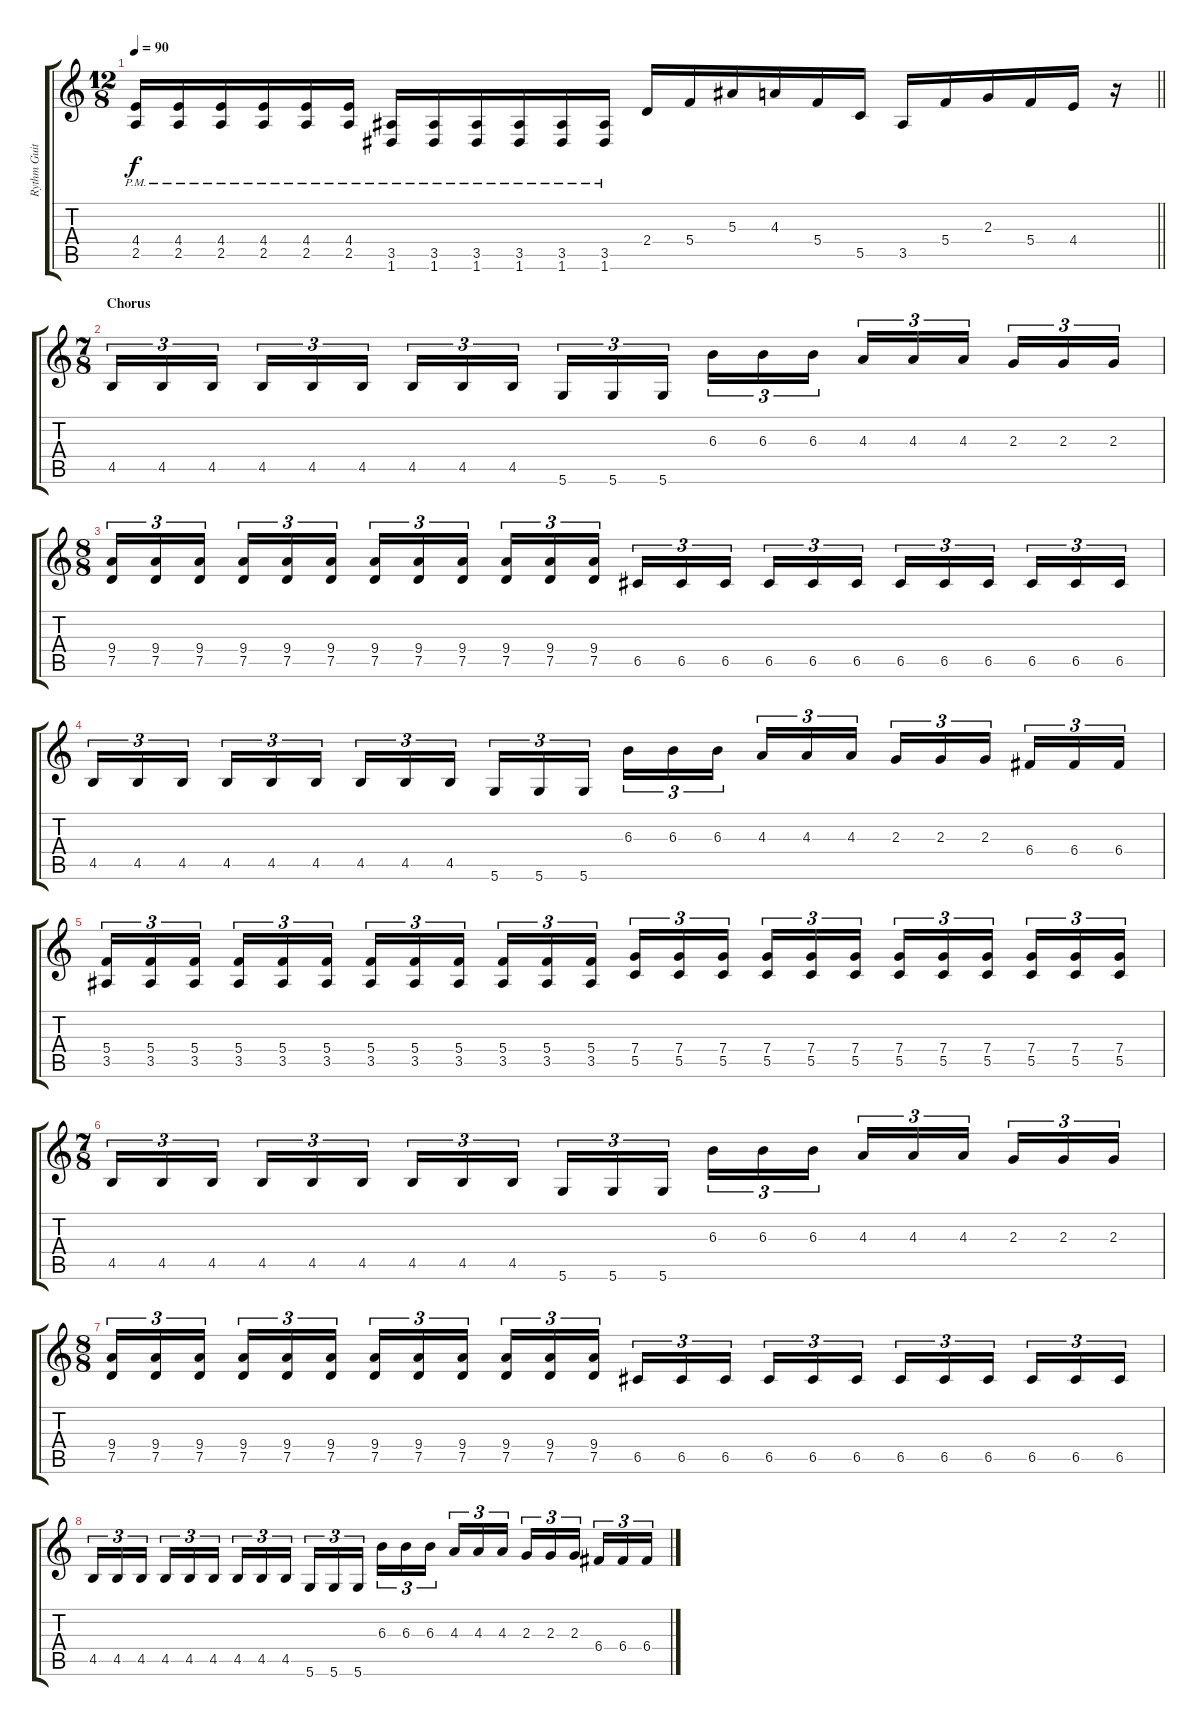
\track ("Rythm Guitar" "Rythm Guit") {instrument distortionguitar}
\staff {score tabs}
\tuning (D4 A3 F3 C3 G2 D2) {hide}
\ts (12 8)
\tempo 90
\clef g2
\barLineRight lightlight
\ks c
(4.4{pm} 2.5{pm}).16{dy f} (4.4{pm} 2.5{pm}).16 (4.4{pm} 2.5{pm}).16 (4.4{pm} 2.5{pm}).16 (4.4{pm} 2.5{pm}).16 (4.4{pm} 2.5{pm}).16 (3.5{pm} 1.6{pm}).16 (3.5{pm} 1.6{pm}).16 (3.5{pm} 1.6{pm}).16 (3.5{pm} 1.6{pm}).16 (3.5{pm} 1.6{pm}).16 (3.5{pm} 1.6{pm}).16 2.4.16 5.4.16 5.3.16 4.3.16 5.4.16 5.5.16 3.5.16 5.4.16 2.3.16 5.4.16 4.4.16 r.16 |
\ts (7 8)
\section ("" "Chorus")
4.5.16{tu (3 2)} 4.5.16{tu (3 2)} 4.5.16{tu (3 2)} 4.5.16{tu (3 2)} 4.5.16{tu (3 2)} 4.5.16{tu (3 2)} 4.5.16{tu (3 2)} 4.5.16{tu (3 2)} 4.5.16{tu (3 2)} 5.6.16{tu (3 2)} 5.6.16{tu (3 2)} 5.6.16{tu (3 2)} 6.3.16{tu (3 2)} 6.3.16{tu (3 2)} 6.3.16{tu (3 2)} 4.3.16{tu (3 2)} 4.3.16{tu (3 2)} 4.3.16{tu (3 2)} 2.3.16{tu (3 2)} 2.3.16{tu (3 2)} 2.3.16{tu (3 2)} |
\ts (8 8)
(9.4 7.5).16{tu (3 2)} (9.4 7.5).16{tu (3 2)} (9.4 7.5).16{tu (3 2)} (9.4 7.5).16{tu (3 2)} (9.4 7.5).16{tu (3 2)} (9.4 7.5).16{tu (3 2)} (9.4 7.5).16{tu (3 2)} (9.4 7.5).16{tu (3 2)} (9.4 7.5).16{tu (3 2)} (9.4 7.5).16{tu (3 2)} (9.4 7.5).16{tu (3 2)} (9.4 7.5).16{tu (3 2)} 6.5.16{tu (3 2)} 6.5.16{tu (3 2)} 6.5.16{tu (3 2)} 6.5.16{tu (3 2)} 6.5.16{tu (3 2)} 6.5.16{tu (3 2)} 6.5.16{tu (3 2)} 6.5.16{tu (3 2)} 6.5.16{tu (3 2)} 6.5.16{tu (3 2)} 6.5.16{tu (3 2)} 6.5.16{tu (3 2)} |
4.5.16{tu (3 2)} 4.5.16{tu (3 2)} 4.5.16{tu (3 2)} 4.5.16{tu (3 2)} 4.5.16{tu (3 2)} 4.5.16{tu (3 2)} 4.5.16{tu (3 2)} 4.5.16{tu (3 2)} 4.5.16{tu (3 2)} 5.6.16{tu (3 2)} 5.6.16{tu (3 2)} 5.6.16{tu (3 2)} 6.3.16{tu (3 2)} 6.3.16{tu (3 2)} 6.3.16{tu (3 2)} 4.3.16{tu (3 2)} 4.3.16{tu (3 2)} 4.3.16{tu (3 2)} 2.3.16{tu (3 2)} 2.3.16{tu (3 2)} 2.3.16{tu (3 2)} 6.4.16{tu (3 2)} 6.4.16{tu (3 2)} 6.4.16{tu (3 2)} |
(5.4 3.5).16{tu (3 2)} (5.4 3.5).16{tu (3 2)} (5.4 3.5).16{tu (3 2)} (5.4 3.5).16{tu (3 2)} (5.4 3.5).16{tu (3 2)} (5.4 3.5).16{tu (3 2)} (5.4 3.5).16{tu (3 2)} (5.4 3.5).16{tu (3 2)} (5.4 3.5).16{tu (3 2)} (5.4 3.5).16{tu (3 2)} (5.4 3.5).16{tu (3 2)} (5.4 3.5).16{tu (3 2)} (7.4 5.5).16{tu (3 2)} (7.4 5.5).16{tu (3 2)} (7.4 5.5).16{tu (3 2)} (7.4 5.5).16{tu (3 2)} (7.4 5.5).16{tu (3 2)} (7.4 5.5).16{tu (3 2)} (7.4 5.5).16{tu (3 2)} (7.4 5.5).16{tu (3 2)} (7.4 5.5).16{tu (3 2)} (7.4 5.5).16{tu (3 2)} (7.4 5.5).16{tu (3 2)} (7.4 5.5).16{tu (3 2)} |
\ts (7 8)
4.5.16{tu (3 2)} 4.5.16{tu (3 2)} 4.5.16{tu (3 2)} 4.5.16{tu (3 2)} 4.5.16{tu (3 2)} 4.5.16{tu (3 2)} 4.5.16{tu (3 2)} 4.5.16{tu (3 2)} 4.5.16{tu (3 2)} 5.6.16{tu (3 2)} 5.6.16{tu (3 2)} 5.6.16{tu (3 2)} 6.3.16{tu (3 2)} 6.3.16{tu (3 2)} 6.3.16{tu (3 2)} 4.3.16{tu (3 2)} 4.3.16{tu (3 2)} 4.3.16{tu (3 2)} 2.3.16{tu (3 2)} 2.3.16{tu (3 2)} 2.3.16{tu (3 2)} |
\ts (8 8)
(9.4 7.5).16{tu (3 2)} (9.4 7.5).16{tu (3 2)} (9.4 7.5).16{tu (3 2)} (9.4 7.5).16{tu (3 2)} (9.4 7.5).16{tu (3 2)} (9.4 7.5).16{tu (3 2)} (9.4 7.5).16{tu (3 2)} (9.4 7.5).16{tu (3 2)} (9.4 7.5).16{tu (3 2)} (9.4 7.5).16{tu (3 2)} (9.4 7.5).16{tu (3 2)} (9.4 7.5).16{tu (3 2)} 6.5.16{tu (3 2)} 6.5.16{tu (3 2)} 6.5.16{tu (3 2)} 6.5.16{tu (3 2)} 6.5.16{tu (3 2)} 6.5.16{tu (3 2)} 6.5.16{tu (3 2)} 6.5.16{tu (3 2)} 6.5.16{tu (3 2)} 6.5.16{tu (3 2)} 6.5.16{tu (3 2)} 6.5.16{tu (3 2)} |
4.5.16{tu (3 2)} 4.5.16{tu (3 2)} 4.5.16{tu (3 2)} 4.5.16{tu (3 2)} 4.5.16{tu (3 2)} 4.5.16{tu (3 2)} 4.5.16{tu (3 2)} 4.5.16{tu (3 2)} 4.5.16{tu (3 2)} 5.6.16{tu (3 2)} 5.6.16{tu (3 2)} 5.6.16{tu (3 2)} 6.3.16{tu (3 2)} 6.3.16{tu (3 2)} 6.3.16{tu (3 2)} 4.3.16{tu (3 2)} 4.3.16{tu (3 2)} 4.3.16{tu (3 2)} 2.3.16{tu (3 2)} 2.3.16{tu (3 2)} 2.3.16{tu (3 2)} 6.4.16{tu (3 2)} 6.4.16{tu (3 2)} 6.4.16{tu (3 2)}
